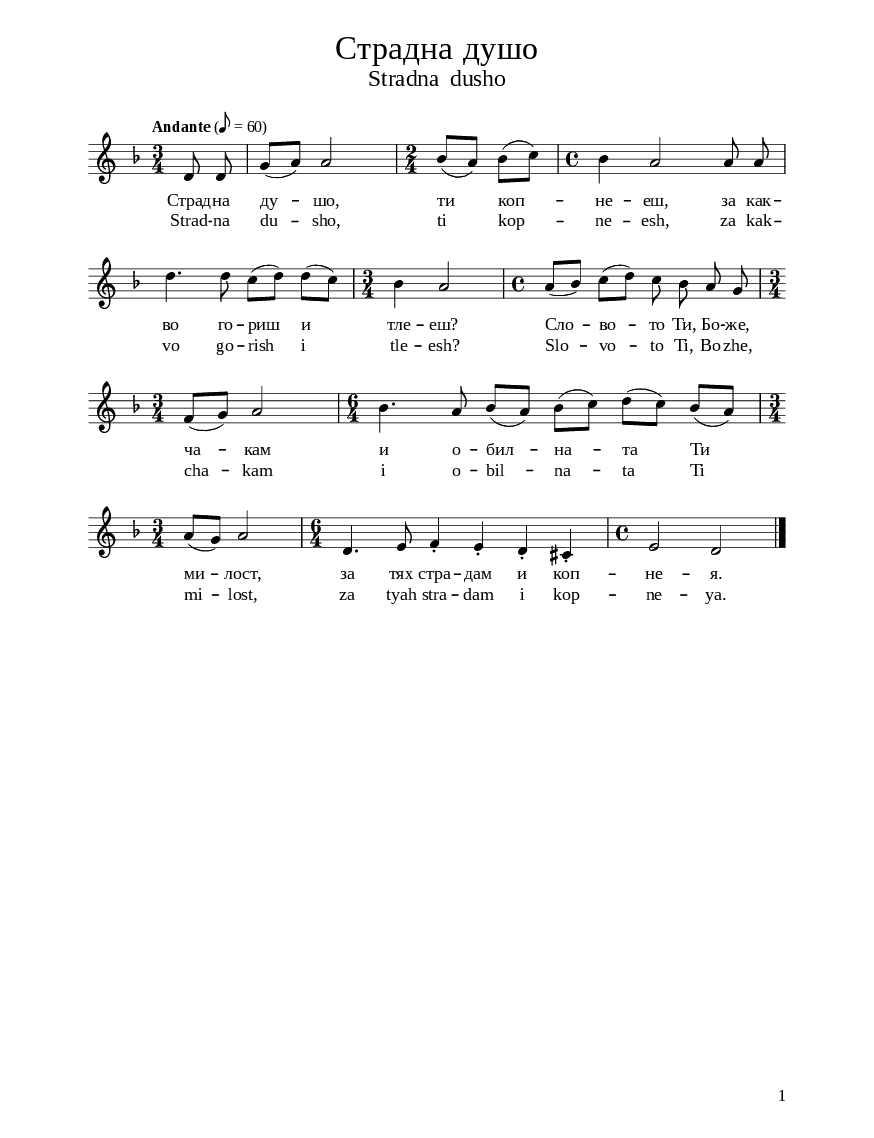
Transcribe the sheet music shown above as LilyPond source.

\version "2.20.0"

\paper {
  #(set-paper-size "a5")
}

\bookpart {
  \paper {
    print-all-headers = ##t
    print-page-number = ##t
    print-first-page-number = ##t

    % put page numbers on the bottom
    oddHeaderMarkup = \markup ""
    evenHeaderMarkup = \markup ""
    oddFooterMarkup = \markup
    \fill-line {
      ""
      \on-the-fly #print-page-number-check-first \fromproperty #'page:page-number-string
    }
    evenFooterMarkup = \markup
    \fill-line {
      \on-the-fly #print-page-number-check-first \fromproperty #'page:page-number-string
      ""
    }

    left-margin = 1.5\cm
    right-margin = 1.5\cm
    top-margin = 1.6\cm
    bottom-margin = 1.2\cm
    ragged-bottom = ##t % do not spread the staves to fill the whole vertical space

    % change lyrics and titles font (affects notes also)
    fonts =
    #(make-pango-font-tree
      "Times New Roman"
      "DejaVu Sans"
      "DejaVu Sans Mono"
      (/ (* staff-height pt) 3.6))

    % change distance between staves
    system-system-spacing =
    #'((basic-distance . 12)
       (minimum-distance . 6)
       (padding . 1)
       (stretchability . 12))
  }

  \header {
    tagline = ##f
  }

  \score{
    \layout {
      indent = 0.0\cm % remove first line indentation
      %ragged-last = ##t % do not spread last line to fill the whole space
      \context {
        \Score
        \omit BarNumber %remove bar numbers
      } % context

      \context {
        % change staff size
        \Staff
        fontSize = #+0 % affects notes size only
        \override StaffSymbol #'staff-space = #(magstep -3)
        \override StaffSymbol #'thickness = #0.5
        \override BarLine #'hair-thickness = #1
        %\override StaffSymbol #'ledger-line-thickness = #'(0 . 0)
      }

      \context {
        % adjust space between staff and lyrics and between the two lyric lines
        \Lyrics
        \override VerticalAxisGroup.nonstaff-relatedstaff-spacing = #'((basic-distance . 4.5))
        \override VerticalAxisGroup.nonstaff-nonstaff-spacing = #'((minimum-distance . 2))
      }
    } % layout

    \new Voice \absolute  {
      \clef treble
      \key d \minor
      \time 3/4  \tempo \markup {
        % make tempo note smaller
        \concat {
          "Andante " \normal-text { "(" }
          \teeny \general-align #Y #DOWN \note #"8" #0.8
          \normal-text { " = 60)" }
        }
      }
      \autoBeamOff
      \partial 4
      d'8 d' | g'8 ([ a' ]) a'2 | \time 2/4 bes'8 ([ a' ])  bes' ([ c'' ])  | \time 4/4 bes'4 a'2 a'8 a' | \break
      d''4. d''8 c'' ([ d'' ]) d'' ([ c'' ]) \time 3/4  bes'4 a'2 | \time 4/4  a'8 ([ bes' ]) c'' ([ d'' ]) c'' bes' a' g' \break |
      \time 3/4  f'8 ([ g' ]) a'2 | \time 6/4  bes'4. a'8 bes' ([ a' ]) bes' ([ c'' ]) d'' ([ c'' ]) bes' ([ a' ]) \break |
      \time 3/4  |a'8 ([ g'8 ]) a'2 | \time 6/4  d'4. e'8 f'4\staccato e'4\staccato d'\staccato cis'\staccato | \time 4/4  e'2 d' | \bar "|." \break
    }

    \addlyrics {
      Страд -- на
      ду -- шо, ти коп -- не -- еш, за как -- во го --
      риш и тле -- еш? Сло -- во -- то Ти, Бо -- же,
      ча -- кам и о -- бил -- на -- та Ти ми -- лост,
      за тях стра -- дам и коп -- не -- я.}
      \addlyrics {
        Strad -- na
        du -- sho, ti kop -- ne -- esh, za kak -- vo go --
        rish i tle -- esh? Slo -- vo -- to Ti, Bo -- zhe,
        cha -- kam i o -- bil -- na -- ta Ti mi -- lost,
        za tyah stra -- dam i kop -- ne -- ya.}

        \header {
          title = \markup \column \normal-text \fontsize #2.5 {
            \center-align
            \line { Страдна душо }
            \vspace #-0.6
            \center-align
            \line \fontsize #-3 { Stradna dusho }
            \vspace #-0.8
            \center-align
            \line \fontsize #-3 { " " }
          }
        }

        \midi{}

      } % score

      \pageBreak

      \markup \fontsize #+2.5 {
        \hspace #1
        \override #'(baseline-skip . 2.4) % affects space between column lines
        \column {
          \line {   "   " 2. И гладувам, и жадувам,}

          \line {   "   " тях очаквам денонощно.}

          \line {   "   " Ти ме, Боже, благославяй,}

          \line {   "   " при Теб близо аз да бъда}

          \line {   "   " и утеха в Теб да найда.}
          \line { " " }

          \line {   "   " 3.Твоя светъл лик да гледам}

          \line {   "   " и величието Твое;}

          \line {   "   " да науча Теб да любя.}

          \line {   "   " таз Любов към Тебе, Боже,}

          \line {   "   " да намеря мощна сила.}

          \line { " " }

          \line {   "   " 4. Във подвизи – съвършенство}

          \line {   "   " да познавам милостта Ти,}

          \line {   "   " превеликата Ти тайна,}

          \line {   "   " що разкрива на човека}

          \line {   "   " суетата на живота.}
          \line { " " }
          \line {   "   " 5. Всичко грешно на Земята}

          \line {   "   " е преходно, мимолетно.}

          \line {   "   " Само Ти си вечен, Боже,}

          \line {   "   " Тебе хвалим, Тебе славим,}

          \line {   "   " Теб ще славят вековете.}
        }

        \hspace #5
        \override #'(baseline-skip . 2.4)
        \column {
          \line {   2. I gladuvam, i zhaduvam }

          \line {   "   "tyah ochakvam denonoshtno.}

          \line {   "   "Ti me, Bozhe, blagoslavyay,}

          \line {   "   "pri Teb blizo az da bada}

          \line {   "   "i uteha v Teb da nayda.}

          \line { " " }

          \line {  3. Tvoya svetal lik da gledam}

          \line {   "   "i velichieto Tvoe,}

          \line {   "   "da naucha Teb da lyubya.}

          \line {   "   "taz Lyubov kam Tebe, Bozhe,}

          \line {   "   "da namerya moshtna sila.}

          \line { " " }

          \line {  4. Vav podvizi – savarshenstvo}

          \line {   "   "da poznavam milostta Ti,}

          \line {   "   "prevelikata Ti tayna,}

          \line {   "   "shto razkriva na choveka}

          \line {   "   "suetata na zhivota.}

          \line { " " }

          \line {  5. Vsichko greshno na Zemyata}

          \line {   "   "e prehodno, mimoletno.}

          \line {   "   "Samo Ti si vechen, Bozhe:}

          \line {   "   "Tebe hvalim, Tebe slavim,}

          \line {   "   "Teb shte slavyat vekovete.}
        } %column
      } % markup

      \pageBreak

      % include foreign translation(s) of the song
      \version "2.22.0"

\markup \fill-line { \fontsize #6 "Leidende Seele" }
\markup \null
\markup \null
\markup \fontsize #+2.5 {
  \hspace #10
  \override #'(baseline-skip . 2)
  \column {
    \line { " " }

    \line {  1.  Leidende Seele, die du dich sehnst:}

    \line {   "   " Wofür brennst und glühst du? }

    \line {   "   "Ich warte auf Dein Wort, oh Gott,}

    \line {   "   "und auf Deine reichliche Barmherzigkeit. }

    \line {   "   "Dafür leide ich, danach sehne ich mich.}

    \line { " " }
    \line {   2.  Und ich hungere und ich dürste, }

    \line {   "   "ich erwarte dies Tag und Nacht. }

    \line {   "   "Segne mich Gott, }

    \line {   "   "auf dass ich Dir nahe bin }

    \line {   "   "und bei Dir Trost finde.}

    \line { " " }
    \line {   3.  Ich schaue Dein lichtvolles Antlitz }

    \line {   "   "und Deine Größe,}

    \line {   "   "auf dass ich Dich lieben lerne. }

    \line {   "   "Möge ich in dieser Liebe Deine machtvolle Kraft finden.}

    \line { " " }
    \line { 4.  In den Heldentaten und der Vollkommenheit }

    \line {   "   "möge ich Deine Barmherzigkeit erkennen,}

    \line {   "   "Dein allmächtiges Geheimnis,}

    \line {   "   "das dem Menschen Eitelkeit des Lebens}

    \line {   "   "offenbart. }

    \line { " " }
    \line {   5. Alles Sündige auf der Erde}

    \line {   "   "ist vergänglich und flüchtig.}

    \line {   "   "Nur Du Gott, bist ewig:}

    \line {   "   "Wir loben Dich, wir lobpreisen Dich,}

    \line {   "   "Dich wird die Ewigkeit lobpreisen.}

  }
}


%{
convert-ly (GNU LilyPond) 2.20.0  convert-ly: Processing `'...
Applying conversion: 2.19.2, 2.19.7, 2.19.11, 2.19.16, 2.19.22,
2.19.24, 2.19.28, 2.19.29, 2.19.32, 2.19.40, 2.19.46, 2.19.49,
2.19.80, 2.20.0
%}


    } % bookpart


    %{
convert-ly (GNU LilyPond) 2.20.0  convert-ly: Processing `'...
Applying conversion: 2.19.2, 2.19.7, 2.19.11, 2.19.16, 2.19.22,
2.19.24, 2.19.28, 2.19.29, 2.19.32, 2.19.40, 2.19.46, 2.19.49,
2.19.80, 2.20.0
    %}
